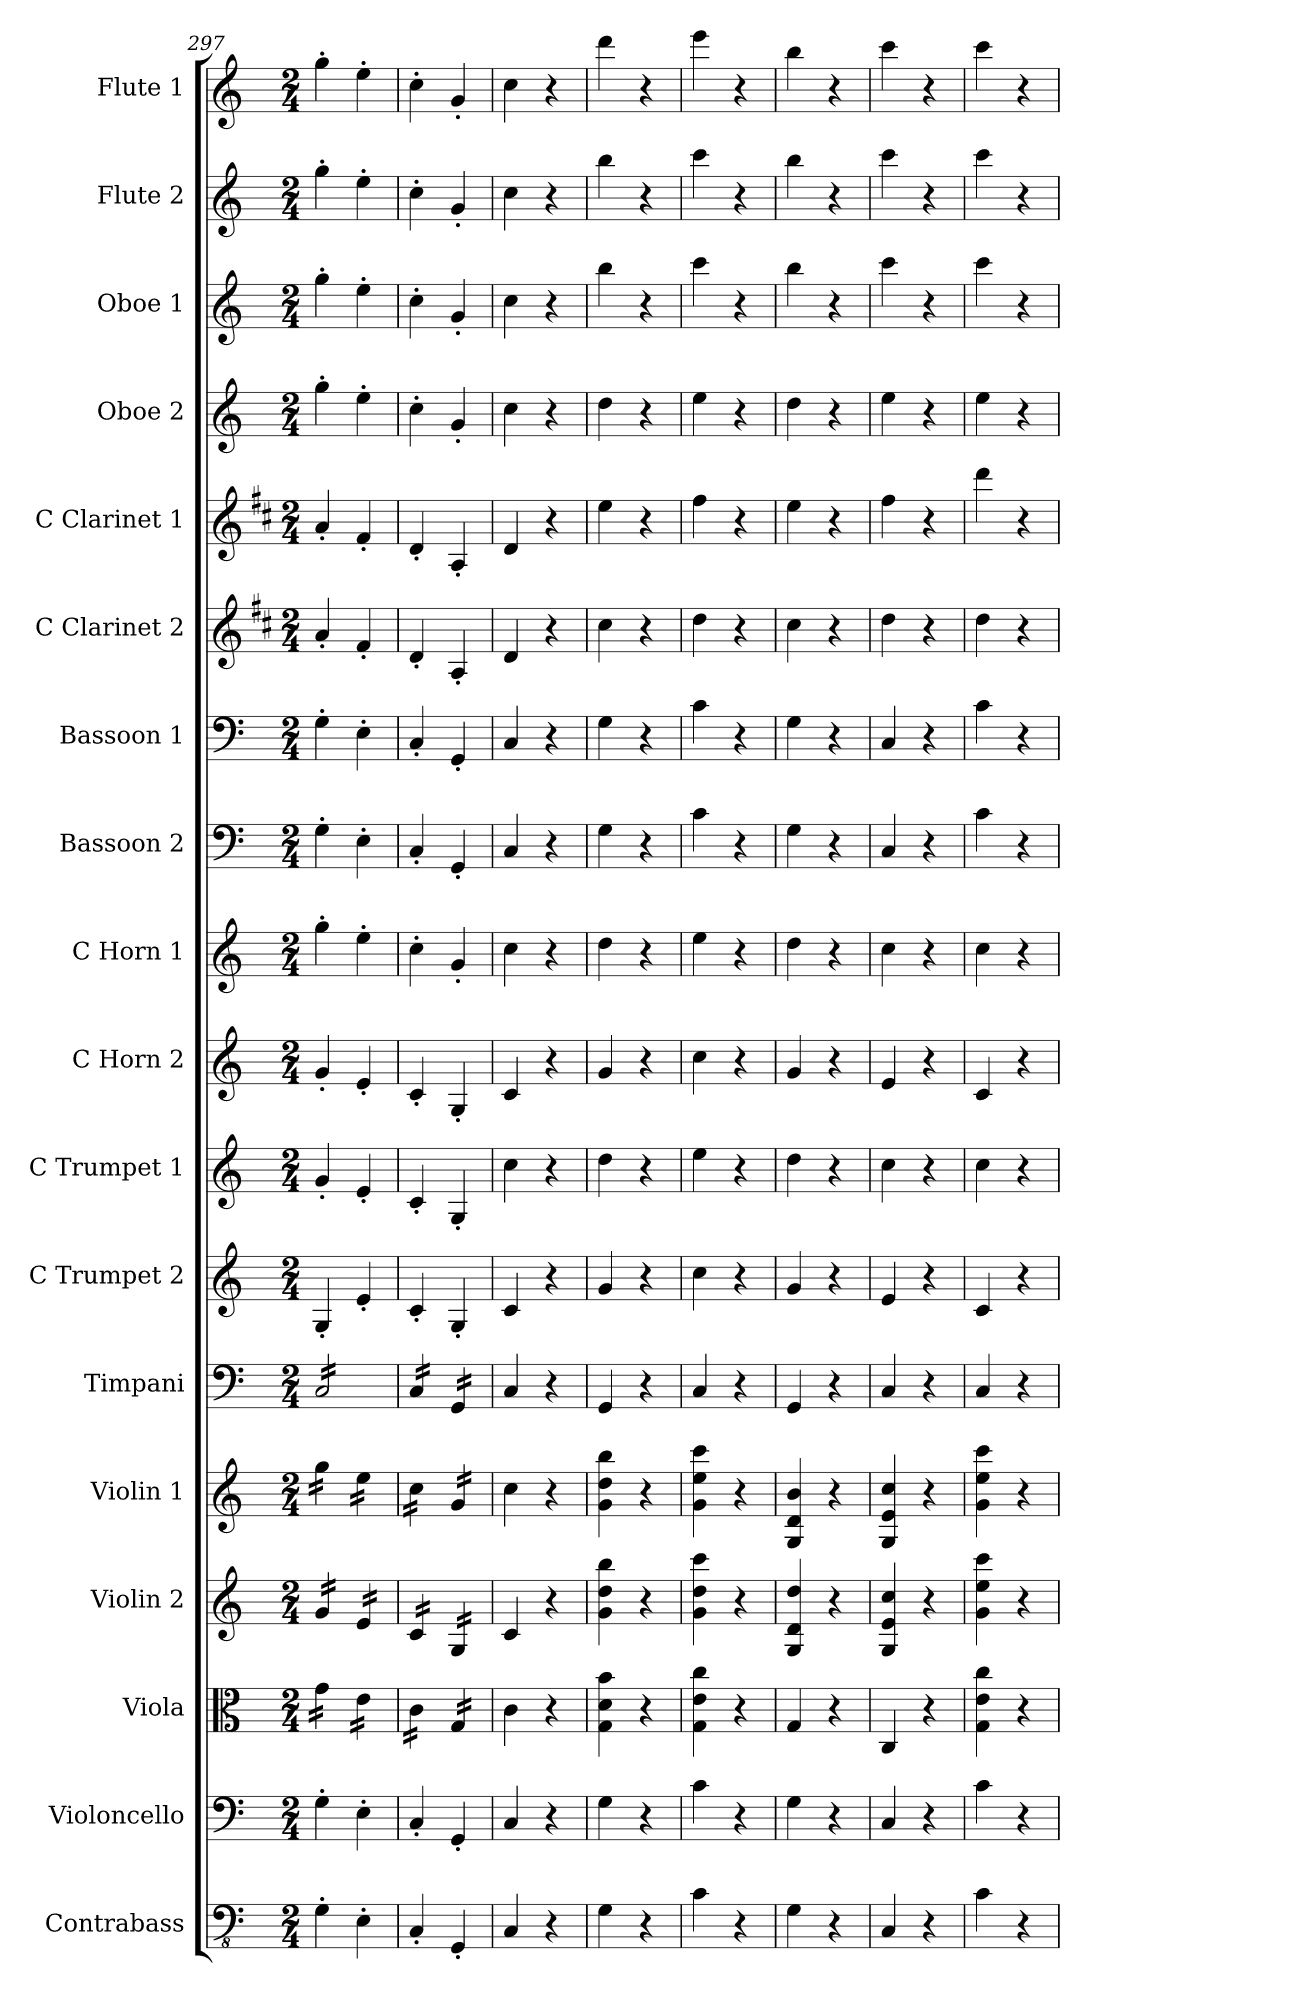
**kern	**kern	**kern	**kern	**kern	**kern	**kern	**kern	**kern	**kern	**kern	**kern	**kern	**kern	**kern	**kern	**kern	**kern
*part18	*part17	*part16	*part15	*part14	*part13	*part12	*part11	*part10	*part9	*part8	*part7	*part6	*part5	*part4	*part3	*part2	*part1
*staff18	*staff17	*staff16	*staff15	*staff14	*staff13	*staff12	*staff11	*staff10	*staff9	*staff8	*staff7	*staff6	*staff5	*staff4	*staff3	*staff2	*staff1
*I"Contrabass	*I"Violoncello	*I"Viola	*I"Violin 2	*I"Violin 1	*I"Timpani	*I"C Trumpet 2	*I"C Trumpet 1	*I"C Horn 2	*I"C Horn 1	*I"Bassoon 2	*I"Bassoon 1	*I"C Clarinet 2	*I"C Clarinet 1	*I"Oboe 2	*I"Oboe 1	*I"Flute 2	*I"Flute 1
*I'Cb	*I'Vc	*I'Vla	*I'Vln 2	*I'Vln 1	*I'Timp	*I'Tpt 2	*I'Tpt 1	*I'Hn 2	*I'Hn 1	*I'Bsn 2	*I'Bsn 1	*I'Cl 2	*I'Cl 1	*I'Ob 2	*I'Ob 1	*I'Fl 2	*I'Fl 1
!!LO:PB:g=z
*clefFv4	*clefF4	*clefC3	*clefG2	*clefG2	*clefF4	*clefG2	*clefG2	*clefG2	*clefG2	*clefF4	*clefF4	*clefG2	*clefG2	*clefG2	*clefG2	*clefG2	*clefG2
*	*	*	*	*	*	*	*	*ITrd7c12	*ITrd7c12	*	*	*ITrd1c2	*ITrd1c2	*	*	*	*
*k[]	*k[]	*k[]	*k[]	*k[]	*k[]	*k[]	*k[]	*k[]	*k[]	*k[]	*k[]	*k[]	*k[]	*k[]	*k[]	*k[]	*k[]
*M2/4	*M2/4	*M2/4	*M2/4	*M2/4	*M2/4	*M2/4	*M2/4	*M2/4	*M2/4	*M2/4	*M2/4	*M2/4	*M2/4	*M2/4	*M2/4	*M2/4	*M2/4
=297	=297	=297	=297	=297	=297	=297	=297	=297	=297	=297	=297	=297	=297	=297	=297	=297	=297
*	*	*tremolo	*	*	*	*	*	*	*	*	*	*	*	*	*	*	*
*	*	*	*tremolo	*	*	*	*	*	*	*	*	*	*	*	*	*	*
*	*	*	*	*tremolo	*	*	*	*	*	*	*	*	*	*	*	*	*
*	*	*	*	*	*tremolo	*	*	*	*	*	*	*	*	*	*	*	*
4GG'\	4G'\	16g\LL	16g/LL	16gg\LL	16C/LL	4G'/	4g'/	4G'/	4g'\	4G'\	4G'\	4g'/	4g'/	4gg'\	4gg'\	4gg'\	4gg'\
.	.	16g\	16g/	16gg\	16C/	.	.	.	.	.	.	.	.	.	.	.	.
.	.	16g\	16g/	16gg\	16C/	.	.	.	.	.	.	.	.	.	.	.	.
.	.	16g\JJ	16g/JJ	16gg\JJ	16C/	.	.	.	.	.	.	.	.	.	.	.	.
4EE'\	4E'\	16e\LL	16e/LL	16ee\LL	16C/	4e'/	4e'/	4E'/	4e'\	4E'\	4E'\	4e'/	4e'/	4ee'\	4ee'\	4ee'\	4ee'\
.	.	16e\	16e/	16ee\	16C/	.	.	.	.	.	.	.	.	.	.	.	.
.	.	16e\	16e/	16ee\	16C/	.	.	.	.	.	.	.	.	.	.	.	.
.	.	16e\JJ	16e/JJ	16ee\JJ	16C/JJ	.	.	.	.	.	.	.	.	.	.	.	.
=298	=298	=298	=298	=298	=298	=298	=298	=298	=298	=298	=298	=298	=298	=298	=298	=298	=298
4CC'/	4C'/	16c\LL	16c/LL	16cc\LL	16C/LL	4c'/	4c'/	4C'/	4c'\	4C'/	4C'/	4c'/	4c'/	4cc'\	4cc'\	4cc'\	4cc'\
.	.	16c\	16c/	16cc\	16C/	.	.	.	.	.	.	.	.	.	.	.	.
.	.	16c\	16c/	16cc\	16C/	.	.	.	.	.	.	.	.	.	.	.	.
.	.	16c\JJ	16c/JJ	16cc\JJ	16C/JJ	.	.	.	.	.	.	.	.	.	.	.	.
4GGG'/	4GG'/	16G/LL	16G/LL	16g/LL	16GG/LL	4G'/	4G'/	4GG'/	4G'/	4GG'/	4GG'/	4G'/	4G'/	4g'/	4g'/	4g'/	4g'/
.	.	16G/	16G/	16g/	16GG/	.	.	.	.	.	.	.	.	.	.	.	.
.	.	16G/	16G/	16g/	16GG/	.	.	.	.	.	.	.	.	.	.	.	.
.	.	16G/JJ	16G/JJ	16g/JJ	16GG/JJ	.	.	.	.	.	.	.	.	.	.	.	.
*	*	*	*	*	*Xtremolo	*	*	*	*	*	*	*	*	*	*	*	*
*	*	*	*	*Xtremolo	*	*	*	*	*	*	*	*	*	*	*	*	*
*	*	*	*Xtremolo	*	*	*	*	*	*	*	*	*	*	*	*	*	*
*	*	*Xtremolo	*	*	*	*	*	*	*	*	*	*	*	*	*	*	*
=299	=299	=299	=299	=299	=299	=299	=299	=299	=299	=299	=299	=299	=299	=299	=299	=299	=299
4CC/	4C/	4c\	4c/	4cc\	4C/	4c/	4cc\	4C/	4c\	4C/	4C/	4c/	4c/	4cc\	4cc\	4cc\	4cc\
4r	4r	4r	4r	4r	4r	4r	4r	4r	4r	4r	4r	4r	4r	4r	4r	4r	4r
=300	=300	=300	=300	=300	=300	=300	=300	=300	=300	=300	=300	=300	=300	=300	=300	=300	=300
4GG\	4G\	4G\ 4d\ 4b\	4g\ 4dd\ 4bb\	4g\ 4dd\ 4bb\	4GG/	4g/	4dd\	4G/	4d\	4G\	4G\	4b\	4dd\	4dd\	4bb\	4bb\	4ddd\
4r	4r	4r	4r	4r	4r	4r	4r	4r	4r	4r	4r	4r	4r	4r	4r	4r	4r
=301	=301	=301	=301	=301	=301	=301	=301	=301	=301	=301	=301	=301	=301	=301	=301	=301	=301
4C\	4c\	4G\ 4e\ 4cc\	4g\ 4dd\ 4ccc\	4g\ 4ee\ 4ccc\	4C/	4cc\	4ee\	4c\	4e\	4c\	4c\	4cc\	4ee\	4ee\	4ccc\	4ccc\	4eee\
4r	4r	4r	4r	4r	4r	4r	4r	4r	4r	4r	4r	4r	4r	4r	4r	4r	4r
=302	=302	=302	=302	=302	=302	=302	=302	=302	=302	=302	=302	=302	=302	=302	=302	=302	=302
4GG\	4G\	4G/	4G/ 4d/ 4dd/	4G/ 4d/ 4b/	4GG/	4g/	4dd\	4G/	4d\	4G\	4G\	4b\	4dd\	4dd\	4bb\	4bb\	4bb\
4r	4r	4r	4r	4r	4r	4r	4r	4r	4r	4r	4r	4r	4r	4r	4r	4r	4r
=303	=303	=303	=303	=303	=303	=303	=303	=303	=303	=303	=303	=303	=303	=303	=303	=303	=303
4CC/	4C/	4C/	4G/ 4e/ 4cc/	4G/ 4e/ 4cc/	4C/	4e/	4cc\	4E/	4c\	4C/	4C/	4cc\	4ee\	4ee\	4ccc\	4ccc\	4ccc\
4r	4r	4r	4r	4r	4r	4r	4r	4r	4r	4r	4r	4r	4r	4r	4r	4r	4r
=304	=304	=304	=304	=304	=304	=304	=304	=304	=304	=304	=304	=304	=304	=304	=304	=304	=304
4C\	4c\	4G\ 4e\ 4cc\	4g\ 4ee\ 4ccc\	4g\ 4ee\ 4ccc\	4C/	4c/	4cc\	4C/	4c\	4c\	4c\	4cc\	4ccc\	4ee\	4ccc\	4ccc\	4ccc\
4r	4r	4r	4r	4r	4r	4r	4r	4r	4r	4r	4r	4r	4r	4r	4r	4r	4r
=	=	=	=	=	=	=	=	=	=	=	=	=	=	=	=	=	=
*-	*-	*-	*-	*-	*-	*-	*-	*-	*-	*-	*-	*-	*-	*-	*-	*-	*-
